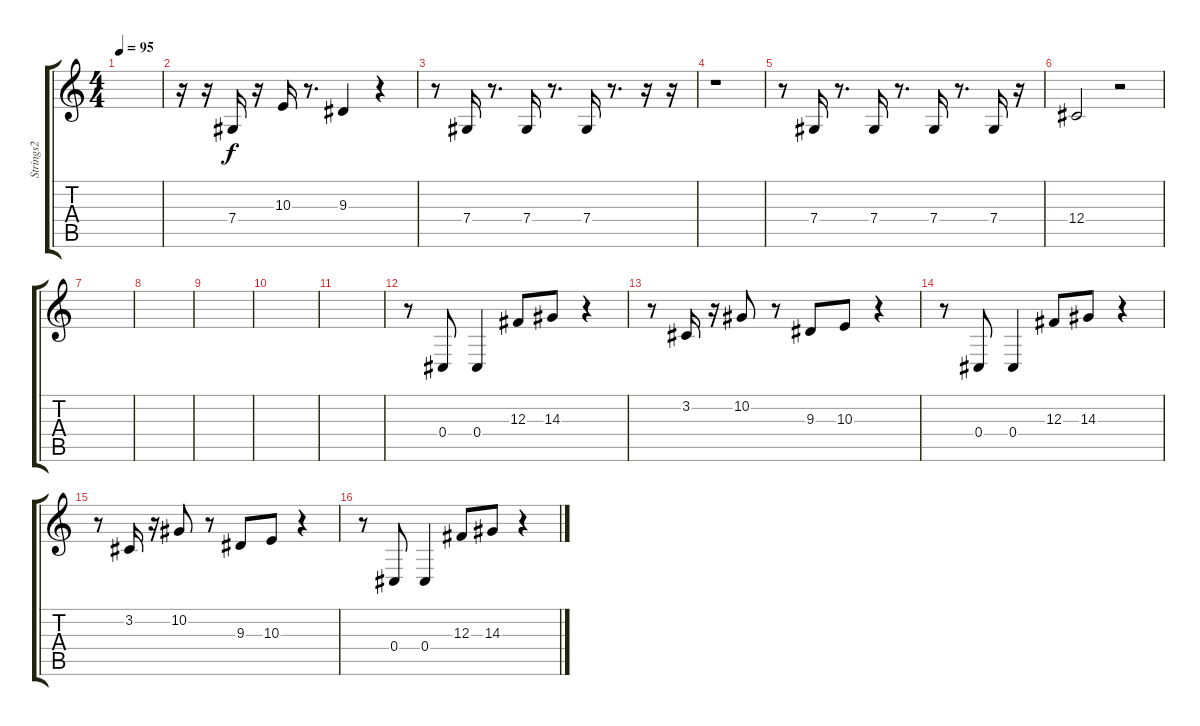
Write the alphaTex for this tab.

\track ("Strings2" "Strings2") {instrument stringensemble2}
\staff {score tabs}
\tuning (Eb4 Bb3 Gb3 Db3 Ab2 Eb2) {hide}
\ts (4 4)
\tempo 95
\clef g2
\ks c
|
r.16{volume 13 instrument stringensemble1} r.16 7.4.16 r.16 10.3.16 r.8{d} 9.3.4 r.4 |
r.8 7.4.16 r.8{d} 7.4.16 r.8{d} 7.4.16 r.8{d} r.16 r.16 |
r.1 |
r.8 7.4.16 r.8{d} 7.4.16 r.8{d} 7.4.16 r.8{d} 7.4.16 r.16 |
12.4.2 r.2 |
|
|
|
|
|
r.8 0.4.8 0.4.4 12.3.8 14.3.8 r.4 |
r.8 3.2.16 r.16 10.2.8 r.8 9.3.8 10.3.8 r.4 |
r.8 0.4.8 0.4.4 12.3.8 14.3.8 r.4 |
r.8 3.2.16 r.16 10.2.8 r.8 9.3.8 10.3.8 r.4 |
r.8 0.4.8 0.4.4 12.3.8 14.3.8 r.4
